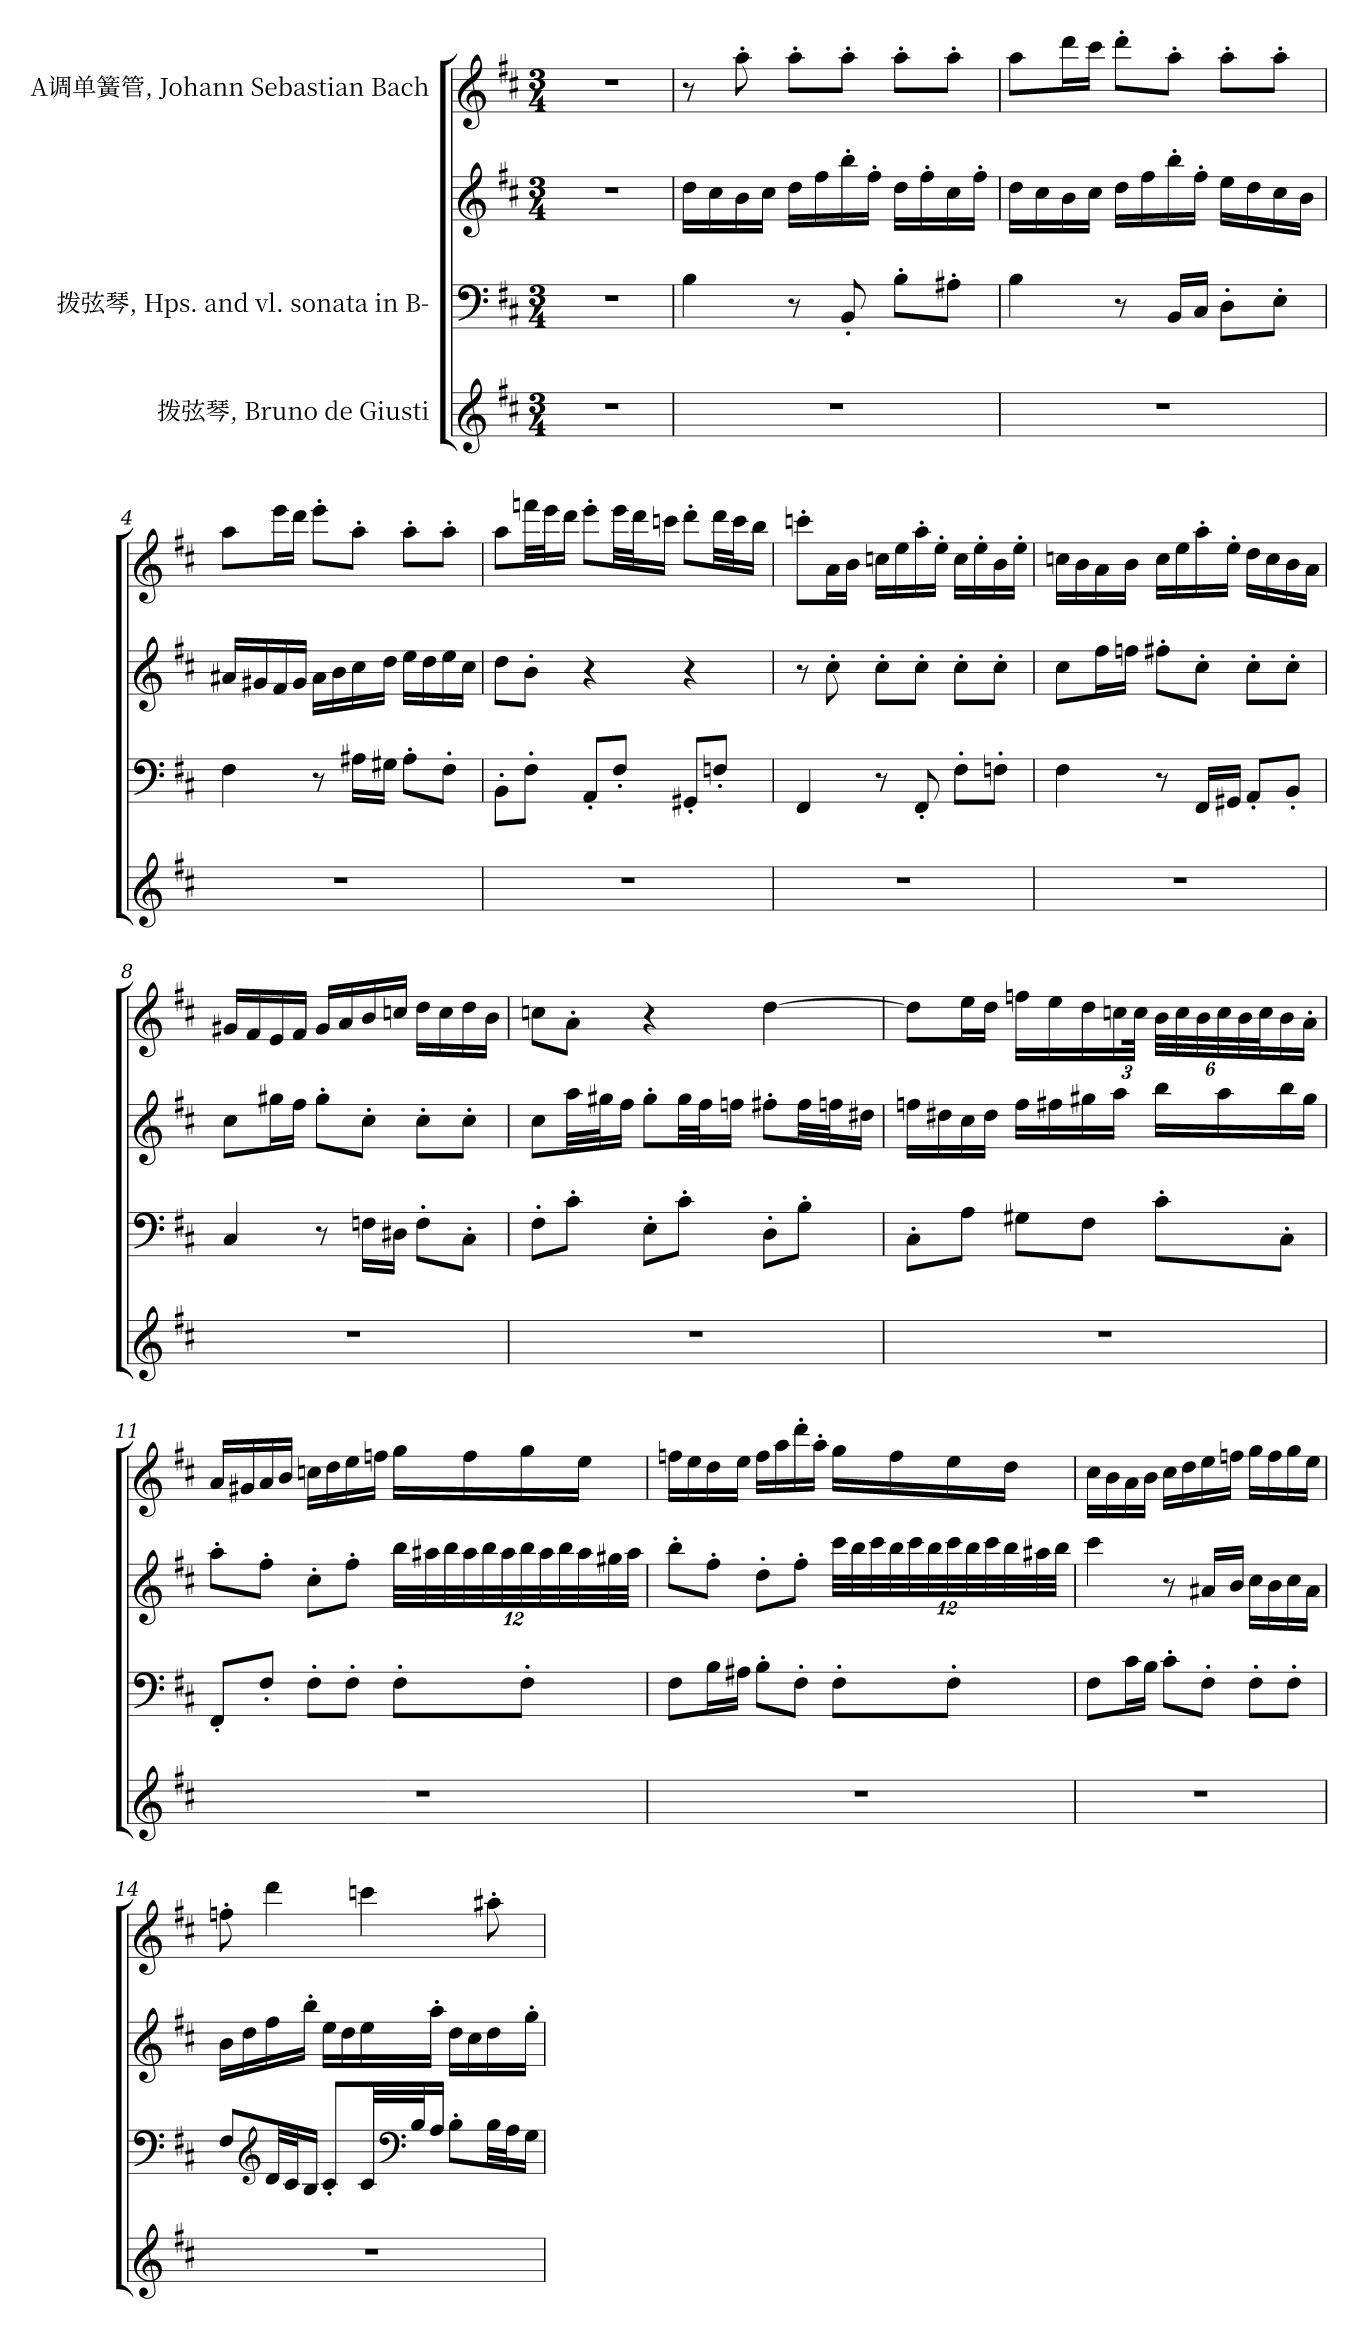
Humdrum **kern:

**kern	**kern	**kern	**kern
*part3	*part2	*part2	*part1
*staff4	*staff3	*staff2	*staff1
*I"拨弦琴, Bruno de Giusti	*I"拨弦琴, Hps. and vl. sonata in B-	*	*I"A调单簧管, Johann Sebastian Bach
*clefG2	*clefF4	*clefG2	*clefG2
*	*	*	*ITrd2c3
*k[f#c#]	*k[f#c#]	*k[f#c#]	*k[f#c#g#d#a#]
*M3/4	*M3/4	*M3/4	*M3/4
*MM46	*MM46	*MM46	*MM46
=1	=1	=1	=1
2.r	2.r	2.r	2.r
=2	=2	=2	=2
*	*	*	*MM80
2.r	4B\	16dd\LL	8r
.	.	16cc#\	.
*	*	*	*MM97
.	.	16b\	8ff#'\
.	.	16cc#\JJ	.
.	8r	16dd\LL	8ff#'\L
.	.	16ff#\	.
.	8BB'/	16bb'\	8ff#'\J
.	.	16ff#'\JJ	.
.	8B'\L	16dd\LL	8ff#'\L
.	.	16ff#'\	.
.	8A#X'\J	16cc#\	8ff#'\J
.	.	16ff#'\JJ	.
=3	=3	=3	=3
2.r	4B\	16dd\LL	8ff#\L
.	.	16cc#\	.
.	.	16b\	16bb\L
.	.	16cc#\JJ	16aa#\JJ
.	8r	16dd\LL	8bb'\L
.	.	16ff#\	.
.	16BB/LL	16bb'\	8ff#'\J
.	16C#/JJ	16ff#'\JJ	.
.	8D'\L	16ee\LL	8ff#'\L
.	.	16dd\	.
.	8E'\J	16cc#\	8ff#'\J
.	.	16b\JJ	.
!!LO:LB:g=z
=4	=4	=4	=4
2.r	4F#\	16a#X/LL	8ff#\L
.	.	16g#X/	.
.	.	16f#/	16ccc#\L
.	.	16g#/JJ	16bb\JJ
.	8r	16a#\LL	8ccc#'\L
.	.	16b\	.
.	16A#X\LL	16cc#\	8ff#'\J
.	16G#X\JJ	16dd\JJ	.
.	8A#'\L	16ee\LL	8ff#'\L
.	.	16dd\	.
.	8F#'\J	16ee\	8ff#'\J
.	.	16cc#\JJ	.
=5	=5	=5	=5
2.r	8BB'\L	8dd\L	8ff#\L
.	8F#'\J	8b'\J	32dddn\LL
.	.	.	32ccc#\J
.	.	.	16bb\JJ
.	8AA'/L	4r	8ccc#'\L
.	8F#'/J	.	32ccc#\LL
.	.	.	32bb\J
.	.	.	16aan\JJ
.	8GG#X'/L	4r	8bb'\L
.	8Fn'/J	.	32bb\LL
.	.	.	32aa\J
.	.	.	16gg#\JJ
!!LO:LB:g=z
=6	=6	=6	=6
*	*	*	*MM90
2.r	4FF#/	8r	8aan'\L
.	.	8cc#'\	16f#\L
.	.	.	16g#\JJ
.	8r	8cc#'\L	16an\LL
.	.	.	16cc#\
.	8FF#'/	8cc#'\J	16ff#'\
.	.	.	16cc#'\JJ
.	8F#'\L	8cc#'\L	16a\LL
.	.	.	16cc#'\
.	8Fn'\J	8cc#'\J	16g#\
.	.	.	16cc#'\JJ
=7	=7	=7	=7
2.r	4F#\	8cc#\L	16an\LL
.	.	.	16g#\
.	.	16ff#\L	16f#\
.	.	16ffn\JJ	16g#\JJ
.	8r	8ff#X'\L	16a\LL
.	.	.	16cc#\
.	16FF#/LL	8cc#'\J	16ff#'\
.	16GG#X/JJ	.	16cc#'\JJ
.	8AA'/L	8cc#'\L	16b\LL
.	.	.	16a\
.	8BB'/J	8cc#'\J	16g#\
.	.	.	16f#\JJ
=8	=8	=8	=8
2.r	4C#/	8cc#\L	16e#X/LL
.	.	.	16d#/
.	.	16gg#X\L	16c#/
.	.	16ff#\JJ	16d#/JJ
.	8r	8gg#'\L	16e#/LL
.	.	.	16f#/
.	16Fn\LL	8cc#'\J	16g#/
.	16D#X\JJ	.	16an/JJ
.	8F'\L	8cc#'\L	16b\LL
.	.	.	16a\
.	8C#'\J	8cc#'\J	16b\
.	.	.	16g#\JJ
!!LO:PB:g=z
=9	=9	=9	=9
2.r	8F#'\L	8cc#\L	8an\L
.	8c#'\J	32aa\LL	8f#'\J
.	.	32gg#X\J	.
.	.	16ff#\JJ	.
.	8E'\L	8gg#'\L	4r
.	8c#'\J	32gg#\LL	.
.	.	32ff#\J	.
.	.	16ffn\JJ	.
.	8D'\L	8ff#X'\L	[4b\
.	8B'\J	32ff#\LL	.
.	.	32ffn\J	.
.	.	16dd#X\JJ	.
=10	=10	=10	=10
2.r	8C#'\L	16ffn\LL	8b\L]
.	.	16dd#X\	.
.	8A\J	16cc#\	16cc#\L
.	.	16dd#\JJ	16b\JJ
.	8G#X\L	16ff\LL	16ddn\LL
.	.	16ff#X\	16cc#\
.	8F#\J	16gg#X\	16b\
*	*	*	*Xbrackettup
.	.	16aa\JJ	24an\
.	.	.	48a\JJk
.	8c#'\L	16bb\LL	48g#\LLL
.	.	.	48a\
.	.	.	48g#\
.	.	16aa\	48a\
.	.	.	48g#\
.	.	.	48a\J
.	8C#'\J	16bb\	16g#\
.	.	16gg#\JJ	16f#'\JJ
!!LO:LB:g=z
=11	=11	=11	=11
*	*	*	*MM90
2.r	8FF#'/L	8aa'\L	16f#/LL
.	.	.	16e#X/
*	*	*	*MM103
.	8F#'/J	8ff#'\J	16f#/
.	.	.	16g#/JJ
.	8F#'\L	8cc#'\L	16an\LL
.	.	.	16b\
.	8F#'\J	8ff#'\J	16cc#\
.	.	.	16ddn\JJ
*	*	*Xbrackettup	*
.	8F#'\L	48bb\LLL	16ee\LL
.	.	48aa#X\	.
.	.	48bb\	.
.	.	48aa#\	16dd\
.	.	48bb\	.
.	.	48aa#\	.
.	8F#'\J	48bb\	16ee\
.	.	48aa#\	.
.	.	48bb\	.
.	.	48aa#\	16cc#\JJ
.	.	48gg#X\	.
.	.	48aa#\JJJ	.
!!LO:LB:g=z
=12	=12	=12	=12
2.r	8F#\L	8bb'\L	16ddn\LL
.	.	.	16cc#\
.	16B\L	8ff#'\J	16b\
.	16A#X\JJ	.	16cc#\JJ
.	8B'\L	8dd'\L	16dd\LL
.	.	.	16ff#\
.	8F#'\J	8ff#'\J	16bb'\
.	.	.	16ff#'\JJ
.	8F#'\L	48ccc#\LLL	16ee\LL
.	.	48bb\	.
.	.	48ccc#\	.
.	.	48bb\	16dd\
.	.	48ccc#\	.
.	.	48bb\	.
.	8F#'\J	48ccc#\	16cc#\
.	.	48bb\	.
.	.	48ccc#\	.
.	.	48bb\	16b\JJ
.	.	48aa#X\	.
.	.	48bb\JJJ	.
=13	=13	=13	=13
2.r	8F#\L	4ccc#\	16a#\LL
.	.	.	16g#\
.	16c#\L	.	16f#\
.	16B\JJ	.	16g#\JJ
.	8c#'\L	8r	16a#\LL
.	.	.	16b\
.	8F#'\J	16a#X/LL	16cc#\
.	.	16b/JJ	16ddn\JJ
.	8F#'\L	16cc#\LL	16ee\LL
.	.	16b\	16dd\
.	8F#'\J	16cc#\	16ee\
.	.	16a#\JJ	16cc#\JJ
!!LO:PB:g=z
=14	=14	=14	=14
2.r	8F#/L	16b\LL	8ddn'\
.	.	16dd\	.
*	*clefG2	*	*
.	32d/LL	16ff#\	4bb\
.	32c#/J	.	.
.	16B/JJ	16bb'\JJ	.
.	8c#'/L	16ee\LL	.
.	.	16dd\	.
.	32c#/LL	16ee\	4aan\
*	*clefF4	*	*
.	32B/J	.	.
.	16A/JJ	16aa'\JJ	.
.	8B'\L	16dd\LL	.
.	.	16cc#\	.
.	32B\LL	16dd\	8ff##X'\
.	32A\J	.	.
.	16G\JJ	16gg'\JJ	.
=	=	=	=
*-	*-	*-	*-
